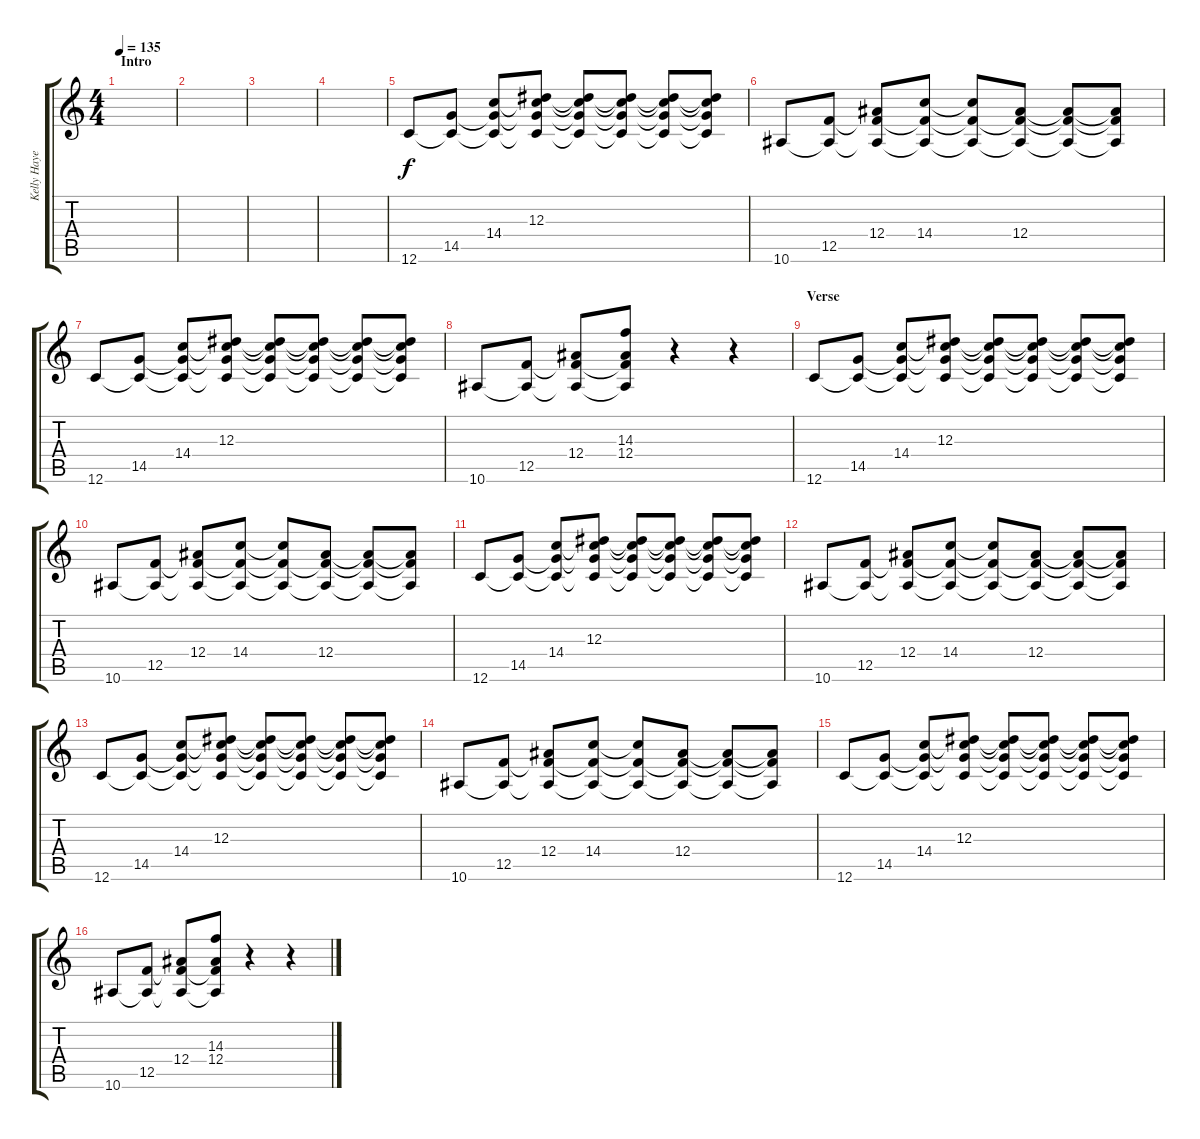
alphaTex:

\track ("Kelly Hayes (Rhythm Guitar)" "Kelly Haye") {instrument distortionguitar}
\staff {score tabs}
\tuning (C4 G3 Eb3 Bb2 F2 C2) {hide}
\ts (4 4)
\section ("" "Intro")
\tempo 135
\clef g2
\ks c
|
|
|
|
12.6.8{instrument electricguitarjazz} (14.5 12.6{t}).8 (14.4 14.5{t} 12.6{t}).8 (12.3 14.4{t} 14.5{t} 12.6{t}).8 (12.3{t} 14.4{t} 14.5{t} 12.6{t}).8 (12.3{t} 14.4{t} 14.5{t} 12.6{t}).8 (12.3{t} 14.4{t} 14.5{t} 12.6{t}).8 (12.3{t} 14.4{t} 14.5{t} 12.6{t}).8 |
10.6.8 (12.5 10.6{t}).8 (12.4 12.5{t} 10.6{t}).8 (14.4 12.5{t} 10.6{t}).8 (14.4{t} 12.5{t} 10.6{t}).8 (12.4 12.5{t} 10.6{t}).8 (12.4{t} 12.5{t} 10.6{t}).8 (12.4{t} 12.5{t} 10.6{t}).8 |
12.6.8 (14.5 12.6{t}).8 (14.4 14.5{t} 12.6{t}).8 (12.3 14.4{t} 14.5{t} 12.6{t}).8 (12.3{t} 14.4{t} 14.5{t} 12.6{t}).8 (12.3{t} 14.4{t} 14.5{t} 12.6{t}).8 (12.3{t} 14.4{t} 14.5{t} 12.6{t}).8 (12.3{t} 14.4{t} 14.5{t} 12.6{t}).8 |
10.6.8 (12.5 10.6{t}).8 (12.4 12.5{t} 10.6{t}).8 (14.3 12.4 12.5{t} 10.6{t}).8 r.4 r.4 |
\section ("" "Verse")
12.6.8{instrument electricguitarjazz} (14.5 12.6{t}).8 (14.4 14.5{t} 12.6{t}).8 (12.3 14.4{t} 14.5{t} 12.6{t}).8 (12.3{t} 14.4{t} 14.5{t} 12.6{t}).8 (12.3{t} 14.4{t} 14.5{t} 12.6{t}).8 (12.3{t} 14.4{t} 14.5{t} 12.6{t}).8 (12.3{t} 14.4{t} 14.5{t} 12.6{t}).8 |
10.6.8 (12.5 10.6{t}).8 (12.4 12.5{t} 10.6{t}).8 (14.4 12.5{t} 10.6{t}).8 (14.4{t} 12.5{t} 10.6{t}).8 (12.4 12.5{t} 10.6{t}).8 (12.4{t} 12.5{t} 10.6{t}).8 (12.4{t} 12.5{t} 10.6{t}).8 |
12.6.8 (14.5 12.6{t}).8 (14.4 14.5{t} 12.6{t}).8 (12.3 14.4{t} 14.5{t} 12.6{t}).8 (12.3{t} 14.4{t} 14.5{t} 12.6{t}).8 (12.3{t} 14.4{t} 14.5{t} 12.6{t}).8 (12.3{t} 14.4{t} 14.5{t} 12.6{t}).8 (12.3{t} 14.4{t} 14.5{t} 12.6{t}).8 |
10.6.8 (12.5 10.6{t}).8 (12.4 12.5{t} 10.6{t}).8 (14.4 12.5{t} 10.6{t}).8 (14.4{t} 12.5{t} 10.6{t}).8 (12.4 12.5{t} 10.6{t}).8 (12.4{t} 12.5{t} 10.6{t}).8 (12.4{t} 12.5{t} 10.6{t}).8 |
12.6.8{instrument electricguitarjazz} (14.5 12.6{t}).8 (14.4 14.5{t} 12.6{t}).8 (12.3 14.4{t} 14.5{t} 12.6{t}).8 (12.3{t} 14.4{t} 14.5{t} 12.6{t}).8 (12.3{t} 14.4{t} 14.5{t} 12.6{t}).8 (12.3{t} 14.4{t} 14.5{t} 12.6{t}).8 (12.3{t} 14.4{t} 14.5{t} 12.6{t}).8 |
10.6.8 (12.5 10.6{t}).8 (12.4 12.5{t} 10.6{t}).8 (14.4 12.5{t} 10.6{t}).8 (14.4{t} 12.5{t} 10.6{t}).8 (12.4 12.5{t} 10.6{t}).8 (12.4{t} 12.5{t} 10.6{t}).8 (12.4{t} 12.5{t} 10.6{t}).8 |
12.6.8 (14.5 12.6{t}).8 (14.4 14.5{t} 12.6{t}).8 (12.3 14.4{t} 14.5{t} 12.6{t}).8 (12.3{t} 14.4{t} 14.5{t} 12.6{t}).8 (12.3{t} 14.4{t} 14.5{t} 12.6{t}).8 (12.3{t} 14.4{t} 14.5{t} 12.6{t}).8 (12.3{t} 14.4{t} 14.5{t} 12.6{t}).8 |
10.6.8 (12.5 10.6{t}).8 (12.4 12.5{t} 10.6{t}).8 (14.3 12.4 12.5{t} 10.6{t}).8 r.4 r.4
